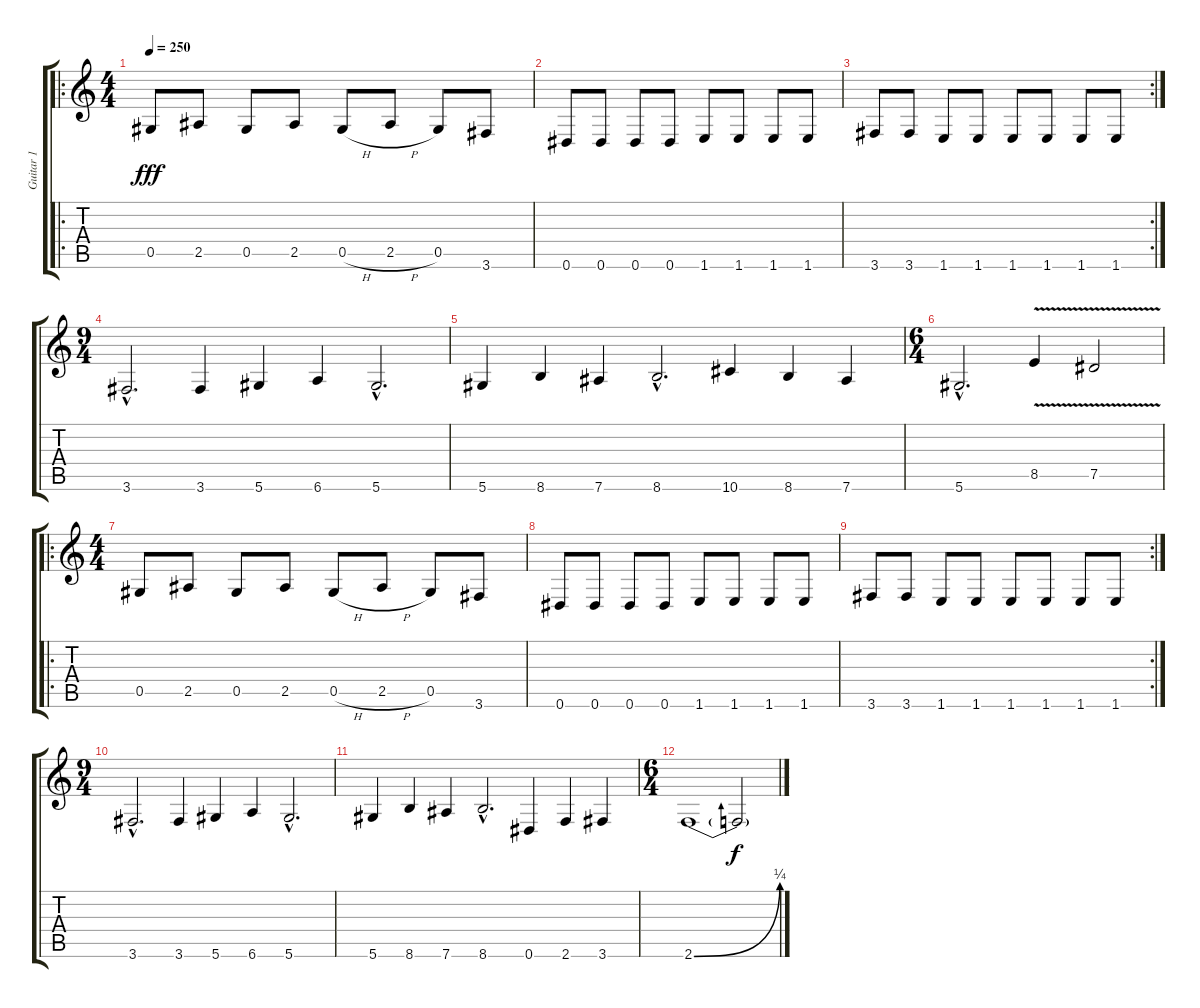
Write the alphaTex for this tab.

\track ("Guitar 1" "Guitar 1") {instrument distortionguitar}
\staff {score tabs}
\tuning (Eb4 Bb3 Gb3 Db3 Ab2 Eb2) {hide}
\ro
\ts (4 4)
\tempo 250
\clef g2
\ks c
0.5.8{dy fff instrument distortionguitar} 2.5.8 0.5.8 2.5.8 0.5{h}.8 2.5{h}.8 0.5.8 3.6.8 |
0.6.8 0.6.8 0.6.8 0.6.8 1.6.8 1.6.8 1.6.8 1.6.8 |
\rc 2
3.6.8 3.6.8 1.6.8 1.6.8 1.6.8 1.6.8 1.6.8 1.6.8 |
\ts (9 4)
3.6{hac}.2{d} 3.6.4 5.6.4 6.6.4 5.6{hac}.2{d} |
5.6.4 8.6.4 7.6.4 8.6{hac}.2{d} 10.6.4 8.6.4 7.6.4 |
\ts (6 4)
5.6{hac}.2{d} 8.5{v}.4 7.5{v}.2 |
\ro
\ts (4 4)
0.5.8 2.5.8 0.5.8 2.5.8 0.5{h}.8 2.5{h}.8 0.5.8 3.6.8 |
0.6.8 0.6.8 0.6.8 0.6.8 1.6.8 1.6.8 1.6.8 1.6.8 |
\rc 2
3.6.8 3.6.8 1.6.8 1.6.8 1.6.8 1.6.8 1.6.8 1.6.8 |
\ts (9 4)
3.6{hac}.2{d} 3.6.4 5.6.4 6.6.4 5.6{hac}.2{d} |
5.6.4 8.6.4 7.6.4 8.6{hac}.2{d} 0.6.4 2.6.4 3.6.4 |
\ts (6 4)
2.6{be (bend 0 0 60 1)}.1 2.6{t}.2{dy f}
